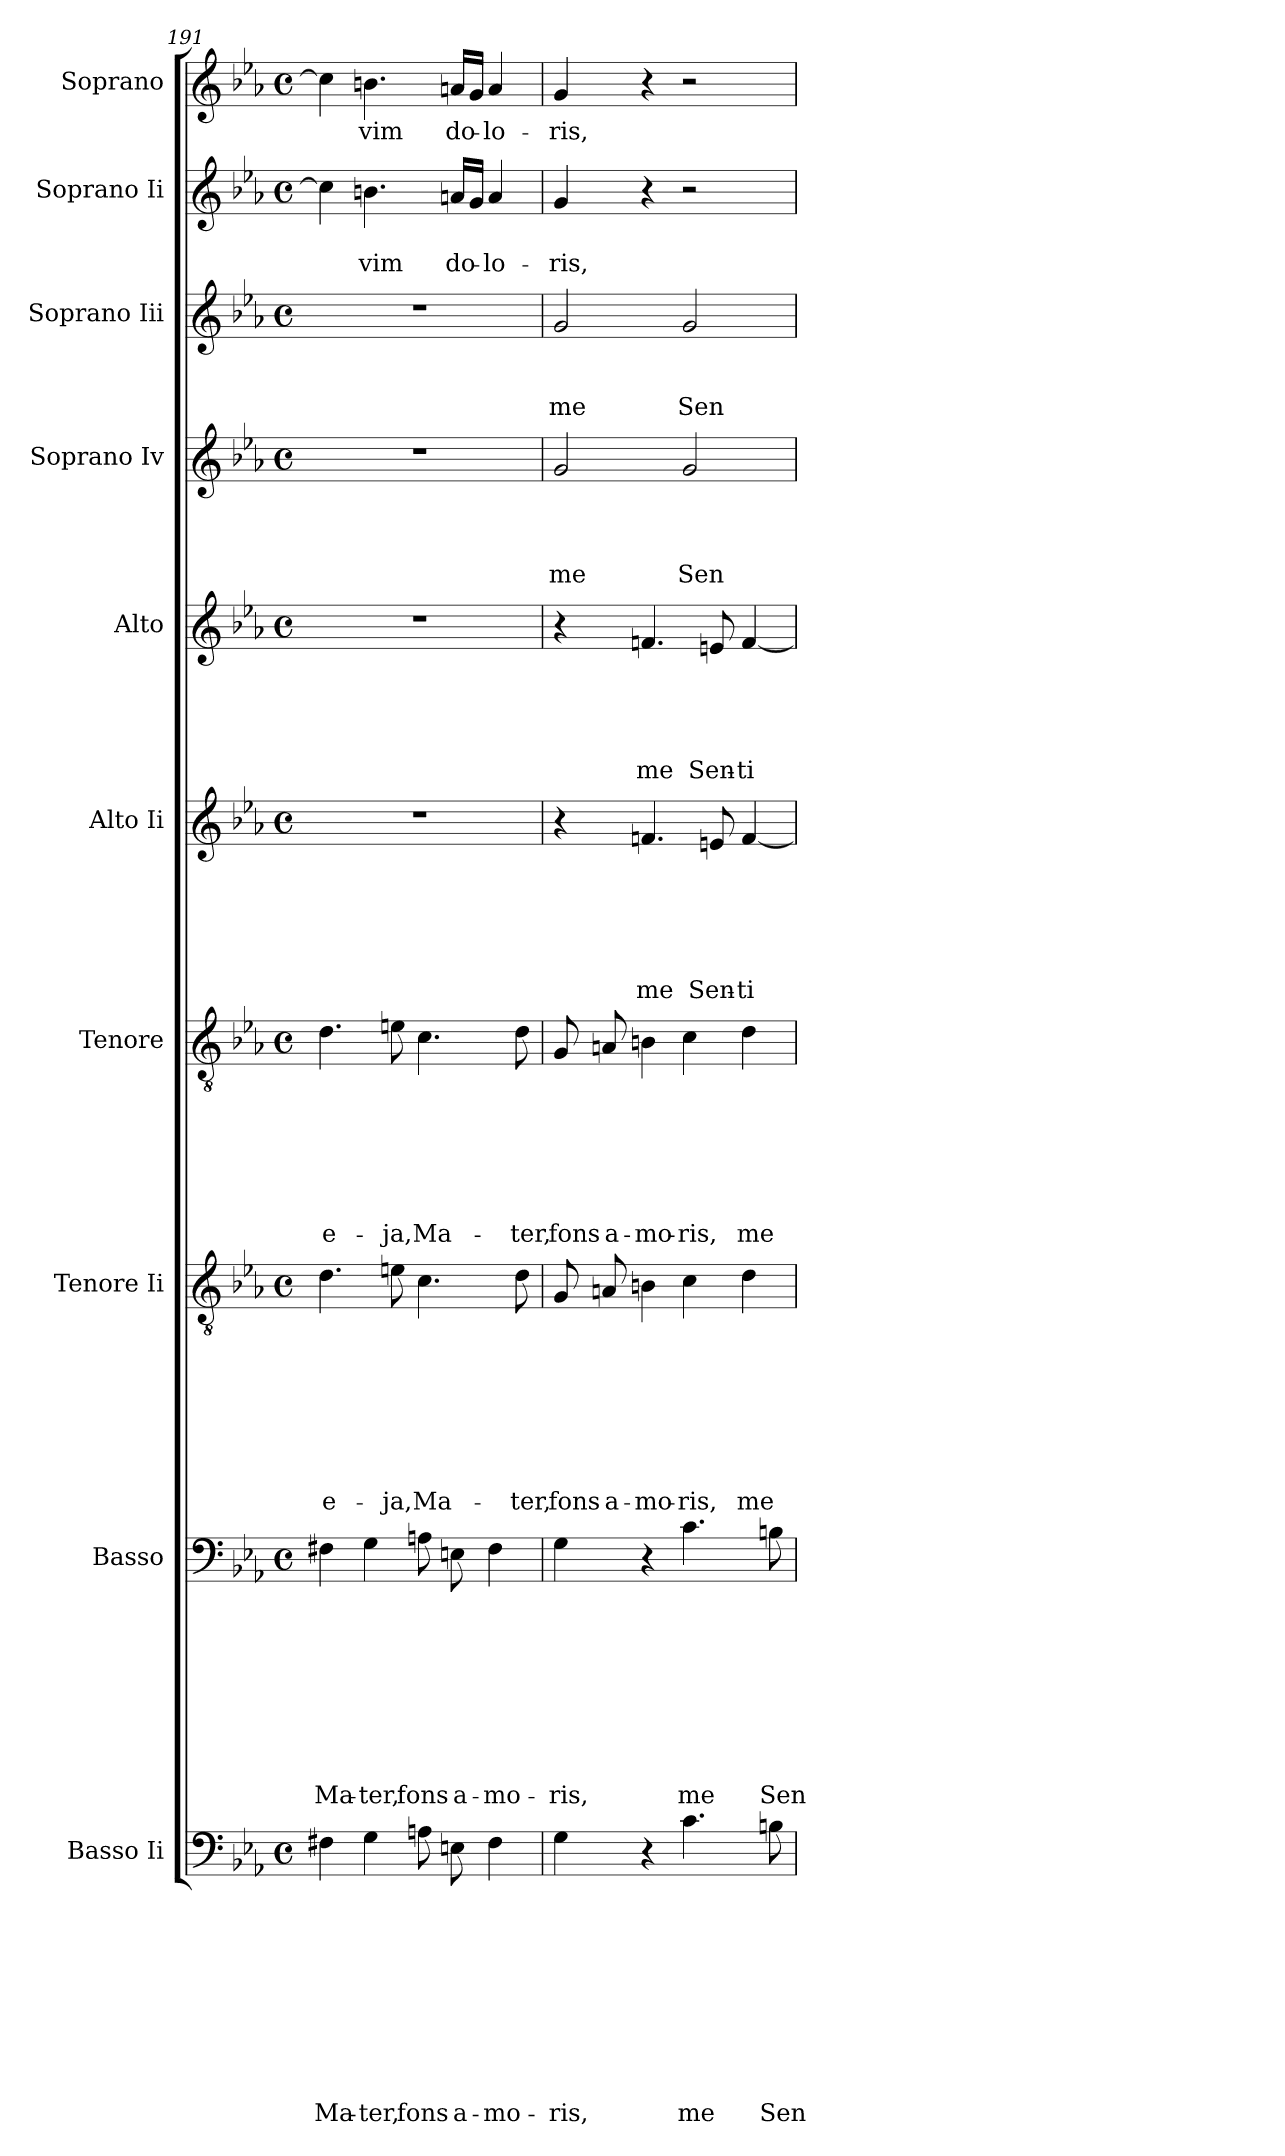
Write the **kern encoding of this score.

**kern	**text	**text	**text	**text	**text	**text	**text	**text	**text	**text	**kern	**text	**text	**text	**text	**text	**text	**text	**text	**text	**kern	**text	**text	**text	**text	**text	**text	**text	**text	**kern	**text	**text	**text	**text	**text	**text	**text	**kern	**text	**text	**text	**text	**text	**text	**kern	**text	**text	**text	**text	**text	**kern	**text	**text	**text	**text	**kern	**text	**text	**text	**kern	**text	**text	**kern	**text
*part10	*part10	*part10	*part10	*part10	*part10	*part10	*part10	*part10	*part10	*part10	*part9	*part9	*part9	*part9	*part9	*part9	*part9	*part9	*part9	*part9	*part8	*part8	*part8	*part8	*part8	*part8	*part8	*part8	*part8	*part7	*part7	*part7	*part7	*part7	*part7	*part7	*part7	*part6	*part6	*part6	*part6	*part6	*part6	*part6	*part5	*part5	*part5	*part5	*part5	*part5	*part4	*part4	*part4	*part4	*part4	*part3	*part3	*part3	*part3	*part2	*part2	*part2	*part1	*part1
*staff10	*staff10	*staff10	*staff10	*staff10	*staff10	*staff10	*staff10	*staff10	*staff10	*staff10	*staff9	*staff9	*staff9	*staff9	*staff9	*staff9	*staff9	*staff9	*staff9	*staff9	*staff8	*staff8	*staff8	*staff8	*staff8	*staff8	*staff8	*staff8	*staff8	*staff7	*staff7	*staff7	*staff7	*staff7	*staff7	*staff7	*staff7	*staff6	*staff6	*staff6	*staff6	*staff6	*staff6	*staff6	*staff5	*staff5	*staff5	*staff5	*staff5	*staff5	*staff4	*staff4	*staff4	*staff4	*staff4	*staff3	*staff3	*staff3	*staff3	*staff2	*staff2	*staff2	*staff1	*staff1
*I"Basso Ii	*	*	*	*	*	*	*	*	*	*	*I"Basso	*	*	*	*	*	*	*	*	*	*I"Tenore Ii	*	*	*	*	*	*	*	*	*I"Tenore	*	*	*	*	*	*	*	*I"Alto Ii	*	*	*	*	*	*	*I"Alto	*	*	*	*	*	*I"Soprano Iv	*	*	*	*	*I"Soprano Iii	*	*	*	*I"Soprano Ii	*	*	*I"Soprano	*
*clefF4	*	*	*	*	*	*	*	*	*	*	*clefF4	*	*	*	*	*	*	*	*	*	*clefGv2	*	*	*	*	*	*	*	*	*clefGv2	*	*	*	*	*	*	*	*clefG2	*	*	*	*	*	*	*clefG2	*	*	*	*	*	*clefG2	*	*	*	*	*clefG2	*	*	*	*clefG2	*	*	*clefG2	*
*k[b-e-a-]	*	*	*	*	*	*	*	*	*	*	*k[b-e-a-]	*	*	*	*	*	*	*	*	*	*k[b-e-a-]	*	*	*	*	*	*	*	*	*k[b-e-a-]	*	*	*	*	*	*	*	*k[b-e-a-]	*	*	*	*	*	*	*k[b-e-a-]	*	*	*	*	*	*k[b-e-a-]	*	*	*	*	*k[b-e-a-]	*	*	*	*k[b-e-a-]	*	*	*k[b-e-a-]	*
*E-:	*	*	*	*	*	*	*	*	*	*	*E-:	*	*	*	*	*	*	*	*	*	*E-:	*	*	*	*	*	*	*	*	*E-:	*	*	*	*	*	*	*	*E-:	*	*	*	*	*	*	*E-:	*	*	*	*	*	*E-:	*	*	*	*	*E-:	*	*	*	*E-:	*	*	*E-:	*
*M4/4	*	*	*	*	*	*	*	*	*	*	*M4/4	*	*	*	*	*	*	*	*	*	*M4/4	*	*	*	*	*	*	*	*	*M4/4	*	*	*	*	*	*	*	*M4/4	*	*	*	*	*	*	*M4/4	*	*	*	*	*	*M4/4	*	*	*	*	*M4/4	*	*	*	*M4/4	*	*	*M4/4	*
*met(c)	*	*	*	*	*	*	*	*	*	*	*met(c)	*	*	*	*	*	*	*	*	*	*met(c)	*	*	*	*	*	*	*	*	*met(c)	*	*	*	*	*	*	*	*met(c)	*	*	*	*	*	*	*met(c)	*	*	*	*	*	*met(c)	*	*	*	*	*met(c)	*	*	*	*met(c)	*	*	*met(c)	*
=191	=191	=191	=191	=191	=191	=191	=191	=191	=191	=191	=191	=191	=191	=191	=191	=191	=191	=191	=191	=191	=191	=191	=191	=191	=191	=191	=191	=191	=191	=191	=191	=191	=191	=191	=191	=191	=191	=191	=191	=191	=191	=191	=191	=191	=191	=191	=191	=191	=191	=191	=191	=191	=191	=191	=191	=191	=191	=191	=191	=191	=191	=191	=191	=191
!	!	!	!	!	!	!	!	!	!	!LO:LY:b	!	!	!	!	!	!	!	!	!	!LO:LY:b	!	!	!	!	!	!	!	!	!LO:LY:b	!	!	!	!	!	!	!	!LO:LY:b	!	!	!	!	!	!	!	!	!	!	!	!	!	!	!	!	!	!	!	!	!	!	!	!	!	!	!
4F#X\	.	.	.	.	.	.	.	.	.	Ma-	4F#X\	.	.	.	.	.	.	.	.	Ma-	4.d\	.	.	.	.	.	.	.	e-	4.d\	.	.	.	.	.	.	e-	1r	.	.	.	.	.	.	1r	.	.	.	.	.	1r	.	.	.	.	1r	.	.	.	4cc\]	.	.	4cc\]	.
!	!	!	!	!	!	!	!	!	!	!LO:LY:b	!	!	!	!	!	!	!	!	!	!LO:LY:b	!	!	!	!	!	!	!	!	!	!	!	!	!	!	!	!	!	!	!	!	!	!	!	!	!	!	!	!	!	!	!	!	!	!	!	!	!	!	!	!	!	!LO:LY:b	!	!LO:LY:b
4G\	.	.	.	.	.	.	.	.	.	-ter,	4G\	.	.	.	.	.	.	.	.	-ter,	.	.	.	.	.	.	.	.	.	.	.	.	.	.	.	.	.	.	.	.	.	.	.	.	.	.	.	.	.	.	.	.	.	.	.	.	.	.	.	4.bn\	.	vim	4.bn\	vim
!	!	!	!	!	!	!	!	!	!	!	!	!	!	!	!	!	!	!	!	!	!	!	!	!	!	!	!	!	!LO:LY:b	!	!	!	!	!	!	!	!LO:LY:b	!	!	!	!	!	!	!	!	!	!	!	!	!	!	!	!	!	!	!	!	!	!	!	!	!	!	!
.	.	.	.	.	.	.	.	.	.	.	.	.	.	.	.	.	.	.	.	.	8en\	.	.	.	.	.	.	.	-ja,	8en\	.	.	.	.	.	.	-ja,	.	.	.	.	.	.	.	.	.	.	.	.	.	.	.	.	.	.	.	.	.	.	.	.	.	.	.
!	!	!	!	!	!	!	!	!	!	!LO:LY:b	!	!	!	!	!	!	!	!	!	!LO:LY:b	!	!	!	!	!	!	!	!	!LO:LY:b	!	!	!	!	!	!	!	!LO:LY:b	!	!	!	!	!	!	!	!	!	!	!	!	!	!	!	!	!	!	!	!	!	!	!	!	!	!	!
8An\	.	.	.	.	.	.	.	.	.	fons	8An\	.	.	.	.	.	.	.	.	fons	4.c\	.	.	.	.	.	.	.	Ma-	4.c\	.	.	.	.	.	.	Ma-	.	.	.	.	.	.	.	.	.	.	.	.	.	.	.	.	.	.	.	.	.	.	.	.	.	.	.
!	!	!	!	!	!	!	!	!	!	!LO:LY:b	!	!	!	!	!	!	!	!	!	!LO:LY:b	!	!	!	!	!	!	!	!	!	!	!	!	!	!	!	!	!	!	!	!	!	!	!	!	!	!	!	!	!	!	!	!	!	!	!	!	!	!	!	!	!	!LO:LY:b	!	!LO:LY:b
8En\	.	.	.	.	.	.	.	.	.	a-	8En\	.	.	.	.	.	.	.	.	a-	.	.	.	.	.	.	.	.	.	.	.	.	.	.	.	.	.	.	.	.	.	.	.	.	.	.	.	.	.	.	.	.	.	.	.	.	.	.	.	16an/LL	.	do-	16an/LL	do-
.	.	.	.	.	.	.	.	.	.	.	.	.	.	.	.	.	.	.	.	.	.	.	.	.	.	.	.	.	.	.	.	.	.	.	.	.	.	.	.	.	.	.	.	.	.	.	.	.	.	.	.	.	.	.	.	.	.	.	.	16g/JJ	.	.	16g/JJ	.
!	!	!	!	!	!	!	!	!	!	!LO:LY:b	!	!	!	!	!	!	!	!	!	!LO:LY:b	!	!	!	!	!	!	!	!	!	!	!	!	!	!	!	!	!	!	!	!	!	!	!	!	!	!	!	!	!	!	!	!	!	!	!	!	!	!	!	!	!	!LO:LY:b	!	!LO:LY:b
4F#\	.	.	.	.	.	.	.	.	.	-mo-	4F#\	.	.	.	.	.	.	.	.	-mo-	.	.	.	.	.	.	.	.	.	.	.	.	.	.	.	.	.	.	.	.	.	.	.	.	.	.	.	.	.	.	.	.	.	.	.	.	.	.	.	4a/	.	-lo-	4a/	-lo-
!	!	!	!	!	!	!	!	!	!	!	!	!	!	!	!	!	!	!	!	!	!	!	!	!	!	!	!	!	!LO:LY:b	!	!	!	!	!	!	!	!LO:LY:b	!	!	!	!	!	!	!	!	!	!	!	!	!	!	!	!	!	!	!	!	!	!	!	!	!	!	!
.	.	.	.	.	.	.	.	.	.	.	.	.	.	.	.	.	.	.	.	.	8d\	.	.	.	.	.	.	.	-ter,	8d\	.	.	.	.	.	.	-ter,	.	.	.	.	.	.	.	.	.	.	.	.	.	.	.	.	.	.	.	.	.	.	.	.	.	.	.
=192	=192	=192	=192	=192	=192	=192	=192	=192	=192	=192	=192	=192	=192	=192	=192	=192	=192	=192	=192	=192	=192	=192	=192	=192	=192	=192	=192	=192	=192	=192	=192	=192	=192	=192	=192	=192	=192	=192	=192	=192	=192	=192	=192	=192	=192	=192	=192	=192	=192	=192	=192	=192	=192	=192	=192	=192	=192	=192	=192	=192	=192	=192	=192	=192
!	!	!	!	!	!	!	!	!	!	!LO:LY:b	!	!	!	!	!	!	!	!	!	!LO:LY:b	!	!	!	!	!	!	!	!	!LO:LY:b	!	!	!	!	!	!	!	!LO:LY:b	!	!	!	!	!	!	!	!	!	!	!	!	!	!	!	!	!	!LO:LY:b	!	!	!	!LO:LY:b	!	!	!LO:LY:b	!	!LO:LY:b
4G\	.	.	.	.	.	.	.	.	.	-ris,	4G\	.	.	.	.	.	.	.	.	-ris,	8G/	.	.	.	.	.	.	.	fons	8G/	.	.	.	.	.	.	fons	4r	.	.	.	.	.	.	4r	.	.	.	.	.	2g/	.	.	.	me	2g/	.	.	me	4g/	.	-ris,	4g/	-ris,
!	!	!	!	!	!	!	!	!	!	!	!	!	!	!	!	!	!	!	!	!	!	!	!	!	!	!	!	!	!LO:LY:b	!	!	!	!	!	!	!	!LO:LY:b	!	!	!	!	!	!	!	!	!	!	!	!	!	!	!	!	!	!	!	!	!	!	!	!	!	!	!
.	.	.	.	.	.	.	.	.	.	.	.	.	.	.	.	.	.	.	.	.	8An/	.	.	.	.	.	.	.	a-	8An/	.	.	.	.	.	.	a-	.	.	.	.	.	.	.	.	.	.	.	.	.	.	.	.	.	.	.	.	.	.	.	.	.	.	.
!	!	!	!	!	!	!	!	!	!	!	!	!	!	!	!	!	!	!	!	!	!	!	!	!	!	!	!	!	!LO:LY:b	!	!	!	!	!	!	!	!LO:LY:b	!	!	!	!	!	!	!LO:LY:b	!	!	!	!	!	!LO:LY:b	!	!	!	!	!	!	!	!	!	!	!	!	!	!
4r	.	.	.	.	.	.	.	.	.	.	4r	.	.	.	.	.	.	.	.	.	4Bn\	.	.	.	.	.	.	.	-mo-	4Bn\	.	.	.	.	.	.	-mo-	4.fn/	.	.	.	.	.	me	4.fn/	.	.	.	.	me	.	.	.	.	.	.	.	.	.	4r	.	.	4r	.
!	!	!	!	!	!	!	!	!	!	!LO:LY:b	!	!	!	!	!	!	!	!	!	!LO:LY:b	!	!	!	!	!	!	!	!	!LO:LY:b	!	!	!	!	!	!	!	!LO:LY:b	!	!	!	!	!	!	!	!	!	!	!	!	!	!	!	!	!	!LO:LY:b	!	!	!	!LO:LY:b	!	!	!	!	!
4.c\	.	.	.	.	.	.	.	.	.	me	4.c\	.	.	.	.	.	.	.	.	me	4c\	.	.	.	.	.	.	.	-ris,	4c\	.	.	.	.	.	.	-ris,	.	.	.	.	.	.	.	.	.	.	.	.	.	2g/	.	.	.	Sen-	2g/	.	.	Sen-	2r	.	.	2r	.
!	!	!	!	!	!	!	!	!	!	!	!	!	!	!	!	!	!	!	!	!	!	!	!	!	!	!	!	!	!	!	!	!	!	!	!	!	!	!	!	!	!	!	!	!LO:LY:b	!	!	!	!	!	!LO:LY:b	!	!	!	!	!	!	!	!	!	!	!	!	!	!
.	.	.	.	.	.	.	.	.	.	.	.	.	.	.	.	.	.	.	.	.	.	.	.	.	.	.	.	.	.	.	.	.	.	.	.	.	.	8en/	.	.	.	.	.	Sen-	8en/	.	.	.	.	Sen-	.	.	.	.	.	.	.	.	.	.	.	.	.	.
!	!	!	!	!	!	!	!	!	!	!	!	!	!	!	!	!	!	!	!	!	!	!	!	!	!	!	!	!	!LO:LY:b	!	!	!	!	!	!	!	!LO:LY:b	!	!	!	!	!	!	!LO:LY:b	!	!	!	!	!	!LO:LY:b	!	!	!	!	!	!	!	!	!	!	!	!	!	!
.	.	.	.	.	.	.	.	.	.	.	.	.	.	.	.	.	.	.	.	.	4d\	.	.	.	.	.	.	.	me	4d\	.	.	.	.	.	.	me	[<4f/	.	.	.	.	.	-ti-	[<4f/	.	.	.	.	-ti-	.	.	.	.	.	.	.	.	.	.	.	.	.	.
!	!	!	!	!	!	!	!	!	!	!LO:LY:b	!	!	!	!	!	!	!	!	!	!LO:LY:b	!	!	!	!	!	!	!	!	!	!	!	!	!	!	!	!	!	!	!	!	!	!	!	!	!	!	!	!	!	!	!	!	!	!	!	!	!	!	!	!	!	!	!	!
8Bn\	.	.	.	.	.	.	.	.	.	Sen-	8Bn\	.	.	.	.	.	.	.	.	Sen-	.	.	.	.	.	.	.	.	.	.	.	.	.	.	.	.	.	.	.	.	.	.	.	.	.	.	.	.	.	.	.	.	.	.	.	.	.	.	.	.	.	.	.	.
=	=	=	=	=	=	=	=	=	=	=	=	=	=	=	=	=	=	=	=	=	=	=	=	=	=	=	=	=	=	=	=	=	=	=	=	=	=	=	=	=	=	=	=	=	=	=	=	=	=	=	=	=	=	=	=	=	=	=	=	=	=	=	=	=
*-	*-	*-	*-	*-	*-	*-	*-	*-	*-	*-	*-	*-	*-	*-	*-	*-	*-	*-	*-	*-	*-	*-	*-	*-	*-	*-	*-	*-	*-	*-	*-	*-	*-	*-	*-	*-	*-	*-	*-	*-	*-	*-	*-	*-	*-	*-	*-	*-	*-	*-	*-	*-	*-	*-	*-	*-	*-	*-	*-	*-	*-	*-	*-	*-
